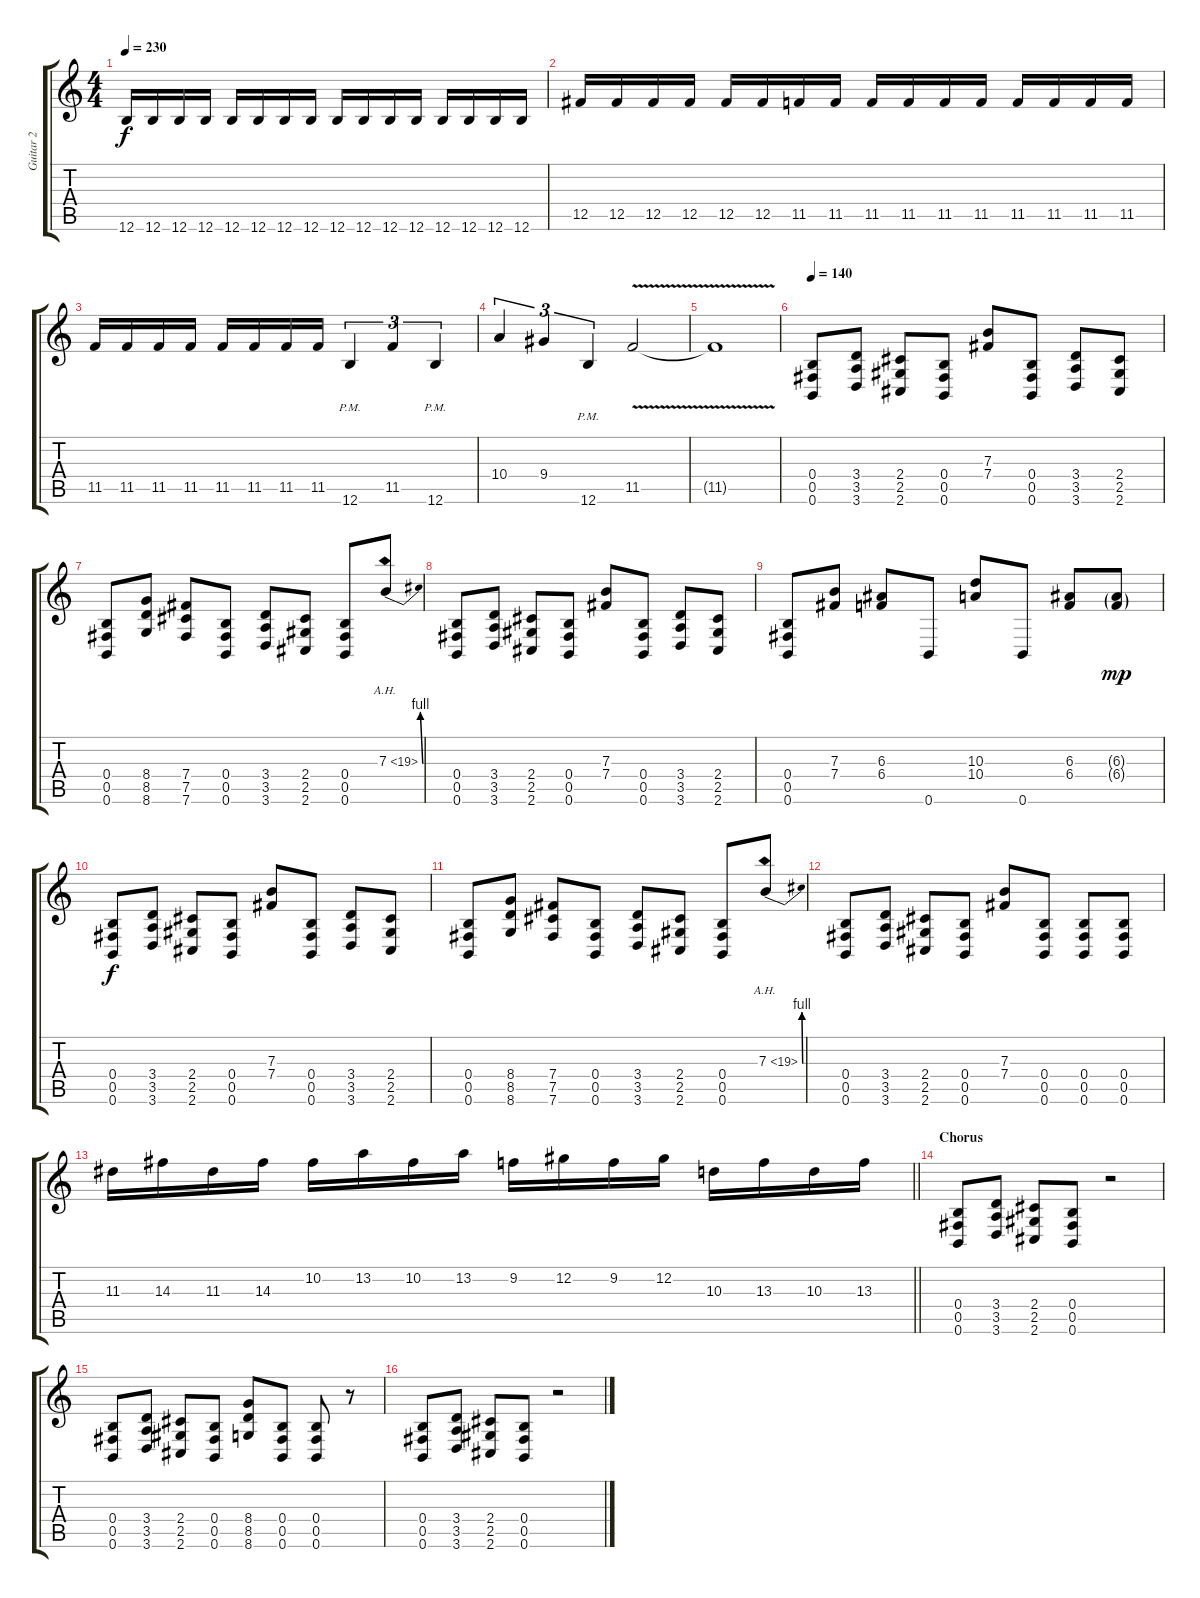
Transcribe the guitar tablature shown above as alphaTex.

\track ("Guitar 2" "Guitar 2") {instrument distortionguitar}
\staff {score tabs}
\tuning (Db4 Ab3 E3 B2 Gb2 B1) {hide}
\ts (4 4)
\tempo 230
\clef g2
\ks c
12.6.16{dy f} 12.6.16 12.6.16 12.6.16 12.6.16 12.6.16 12.6.16 12.6.16 12.6.16 12.6.16 12.6.16 12.6.16 12.6.16 12.6.16 12.6.16 12.6.16 |
12.5.16 12.5.16 12.5.16 12.5.16 12.5.16 12.5.16 11.5.16 11.5.16 11.5.16 11.5.16 11.5.16 11.5.16 11.5.16 11.5.16 11.5.16 11.5.16 |
11.5.16 11.5.16 11.5.16 11.5.16 11.5.16 11.5.16 11.5.16 11.5.16 12.6{pm}.4{tu (3 2)} 11.5.4{tu (3 2)} 12.6{pm}.4{tu (3 2)} |
10.4.4{tu (3 2)} 9.4.4{tu (3 2)} 12.6{pm}.4{tu (3 2)} 11.5{v}.2 |
11.5{t}.1 |
\tempo 140
(0.4 0.5 0.6).8 (3.4 3.5 3.6).8 (2.4 2.5 2.6).8 (0.4 0.5 0.6).8 (7.3 7.4).8 (0.4 0.5 0.6).8 (3.4 3.5 3.6).8 (2.4 2.5 2.6).8 |
(0.4 0.5 0.6).8 (8.4 8.5 8.6).8 (7.4 7.5 7.6).8 (0.4 0.5 0.6).8 (3.4 3.5 3.6).8 (2.4 2.5 2.6).8 (0.4 0.5 0.6).8 7.3{be (bend 0 0 60 4) ah 12}.8 |
(0.4 0.5 0.6).8 (3.4 3.5 3.6).8 (2.4 2.5 2.6).8 (0.4 0.5 0.6).8 (7.3 7.4).8 (0.4 0.5 0.6).8 (3.4 3.5 3.6).8 (2.4 2.5 2.6).8 |
(0.4 0.5 0.6).8 (7.3 7.4).8 (6.3 6.4).8 0.6.8 (10.3 10.4).8 0.6.8 (6.3 6.4).8 (6.3{g} 6.4{g}).8{dy mp} |
(0.4 0.5 0.6).8{dy f} (3.4 3.5 3.6).8 (2.4 2.5 2.6).8 (0.4 0.5 0.6).8 (7.3 7.4).8 (0.4 0.5 0.6).8 (3.4 3.5 3.6).8 (2.4 2.5 2.6).8 |
(0.4 0.5 0.6).8 (8.4 8.5 8.6).8 (7.4 7.5 7.6).8 (0.4 0.5 0.6).8 (3.4 3.5 3.6).8 (2.4 2.5 2.6).8 (0.4 0.5 0.6).8 7.3{be (bend 0 0 60 4) ah 12}.8 |
(0.4 0.5 0.6).8 (3.4 3.5 3.6).8 (2.4 2.5 2.6).8 (0.4 0.5 0.6).8 (7.3 7.4).8 (0.4 0.5 0.6).8 (0.4 0.5 0.6).8 (0.4 0.5 0.6).8 |
\barLineRight lightlight
11.3.16 14.3.16 11.3.16 14.3.16 10.2.16 13.2.16 10.2.16 13.2.16 9.2.16 12.2.16 9.2.16 12.2.16 10.3.16 13.3.16 10.3.16 13.3.16 |
\section ("" "Chorus")
(0.4 0.5 0.6).8 (3.4 3.5 3.6).8 (2.4 2.5 2.6).8 (0.4 0.5 0.6).8 r.2 |
(0.4 0.5 0.6).8 (3.4 3.5 3.6).8 (2.4 2.5 2.6).8 (0.4 0.5 0.6).8 (8.4 8.5 8.6).8 (0.4 0.5 0.6).8 (0.4 0.5 0.6).8 r.8 |
(0.4 0.5 0.6).8 (3.4 3.5 3.6).8 (2.4 2.5 2.6).8 (0.4 0.5 0.6).8 r.2
